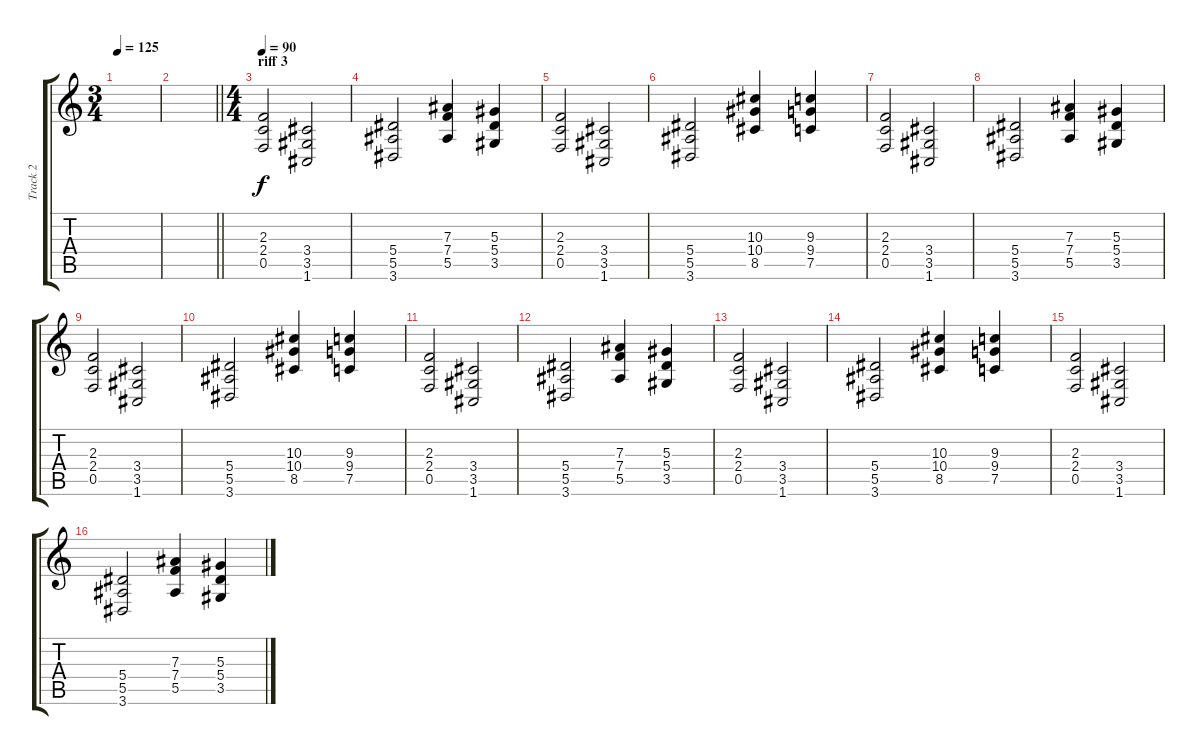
\track ("Track 2" "Track 2") {instrument distortionguitar}
\staff {score tabs}
\tuning (C4 G3 Eb3 Bb2 F2 C2) {hide}
\ts (3 4)
\tempo 125
\clef g2
\ks c
|
\barLineRight lightlight
|
\ts (4 4)
\section ("" "riff 3")
\tempo 90
(2.3 2.4 0.5).2 (3.4 3.5 1.6).2 |
(5.4 5.5 3.6).2 (7.3 7.4 5.5).4 (5.3 5.4 3.5).4 |
(2.3 2.4 0.5).2 (3.4 3.5 1.6).2 |
(5.4 5.5 3.6).2 (10.3 10.4 8.5).4 (9.3 9.4 7.5).4 |
(2.3 2.4 0.5).2 (3.4 3.5 1.6).2 |
(5.4 5.5 3.6).2 (7.3 7.4 5.5).4 (5.3 5.4 3.5).4 |
(2.3 2.4 0.5).2 (3.4 3.5 1.6).2 |
(5.4 5.5 3.6).2 (10.3 10.4 8.5).4 (9.3 9.4 7.5).4 |
(2.3 2.4 0.5).2 (3.4 3.5 1.6).2 |
(5.4 5.5 3.6).2 (7.3 7.4 5.5).4 (5.3 5.4 3.5).4 |
(2.3 2.4 0.5).2 (3.4 3.5 1.6).2 |
(5.4 5.5 3.6).2 (10.3 10.4 8.5).4 (9.3 9.4 7.5).4 |
(2.3 2.4 0.5).2 (3.4 3.5 1.6).2 |
(5.4 5.5 3.6).2 (7.3 7.4 5.5).4 (5.3 5.4 3.5).4
